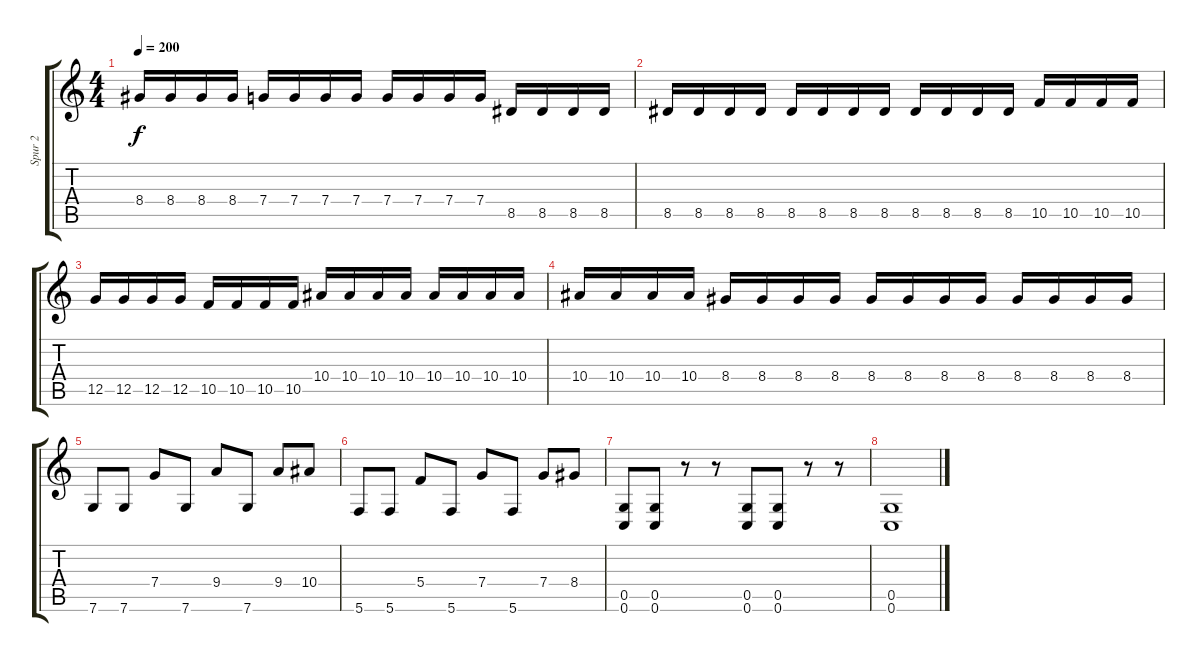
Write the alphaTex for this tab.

\track ("Spur 2" "Spur 2") {instrument overdrivenguitar}
\staff {score tabs}
\tuning (D4 A3 F3 C3 G2 C2) {hide}
\ts (4 4)
\tempo 200
\clef g2
\ks c
8.4.16{dy f} 8.4.16 8.4.16 8.4.16 7.4.16 7.4.16 7.4.16 7.4.16 7.4.16 7.4.16 7.4.16 7.4.16 8.5.16 8.5.16 8.5.16 8.5.16 |
8.5.16 8.5.16 8.5.16 8.5.16 8.5.16 8.5.16 8.5.16 8.5.16 8.5.16 8.5.16 8.5.16 8.5.16 10.5.16 10.5.16 10.5.16 10.5.16 |
12.5.16 12.5.16 12.5.16 12.5.16 10.5.16 10.5.16 10.5.16 10.5.16 10.4.16 10.4.16 10.4.16 10.4.16 10.4.16 10.4.16 10.4.16 10.4.16 |
10.4.16 10.4.16 10.4.16 10.4.16 8.4.16 8.4.16 8.4.16 8.4.16 8.4.16 8.4.16 8.4.16 8.4.16 8.4.16 8.4.16 8.4.16 8.4.16 |
7.6.8 7.6.8 7.4.8 7.6.8 9.4.8 7.6.8 9.4.8 10.4.8 |
5.6.8 5.6.8 5.4.8 5.6.8 7.4.8 5.6.8 7.4.8 8.4.8 |
(0.5 0.6).8 (0.5 0.6).8 r.8 r.8 (0.5 0.6).8 (0.5 0.6).8 r.8 r.8 |
(0.5 0.6).1
